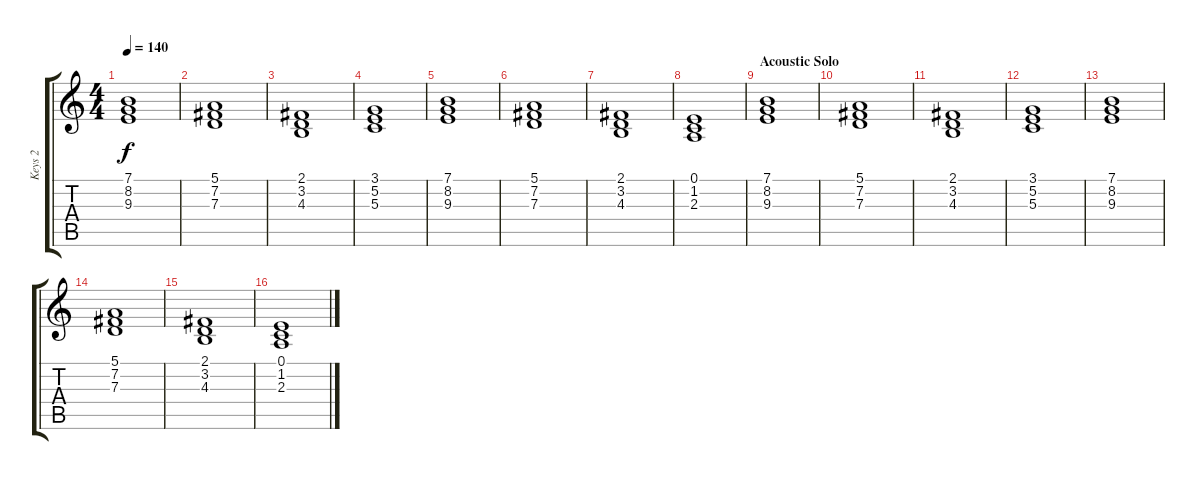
\track ("Keys 2" "Keys 2") {instrument choiraahs}
\staff {score tabs}
\tuning (E4 B3 G3 D3 A2 E2) {hide}
\ts (4 4)
\tempo 140
\clef g2
\ks c
(7.1 8.2 9.3).1{dy f} |
(5.1 7.2 7.3).1 |
(2.1 3.2 4.3).1 |
(3.1 5.2 5.3).1 |
(7.1 8.2 9.3).1 |
(5.1 7.2 7.3).1 |
(2.1 3.2 4.3).1 |
(0.1 1.2 2.3).1 |
\section ("" "Acoustic Solo")
(7.1 8.2 9.3).1 |
(5.1 7.2 7.3).1 |
(2.1 3.2 4.3).1 |
(3.1 5.2 5.3).1 |
(7.1 8.2 9.3).1 |
(5.1 7.2 7.3).1 |
(2.1 3.2 4.3).1 |
(0.1 1.2 2.3).1
